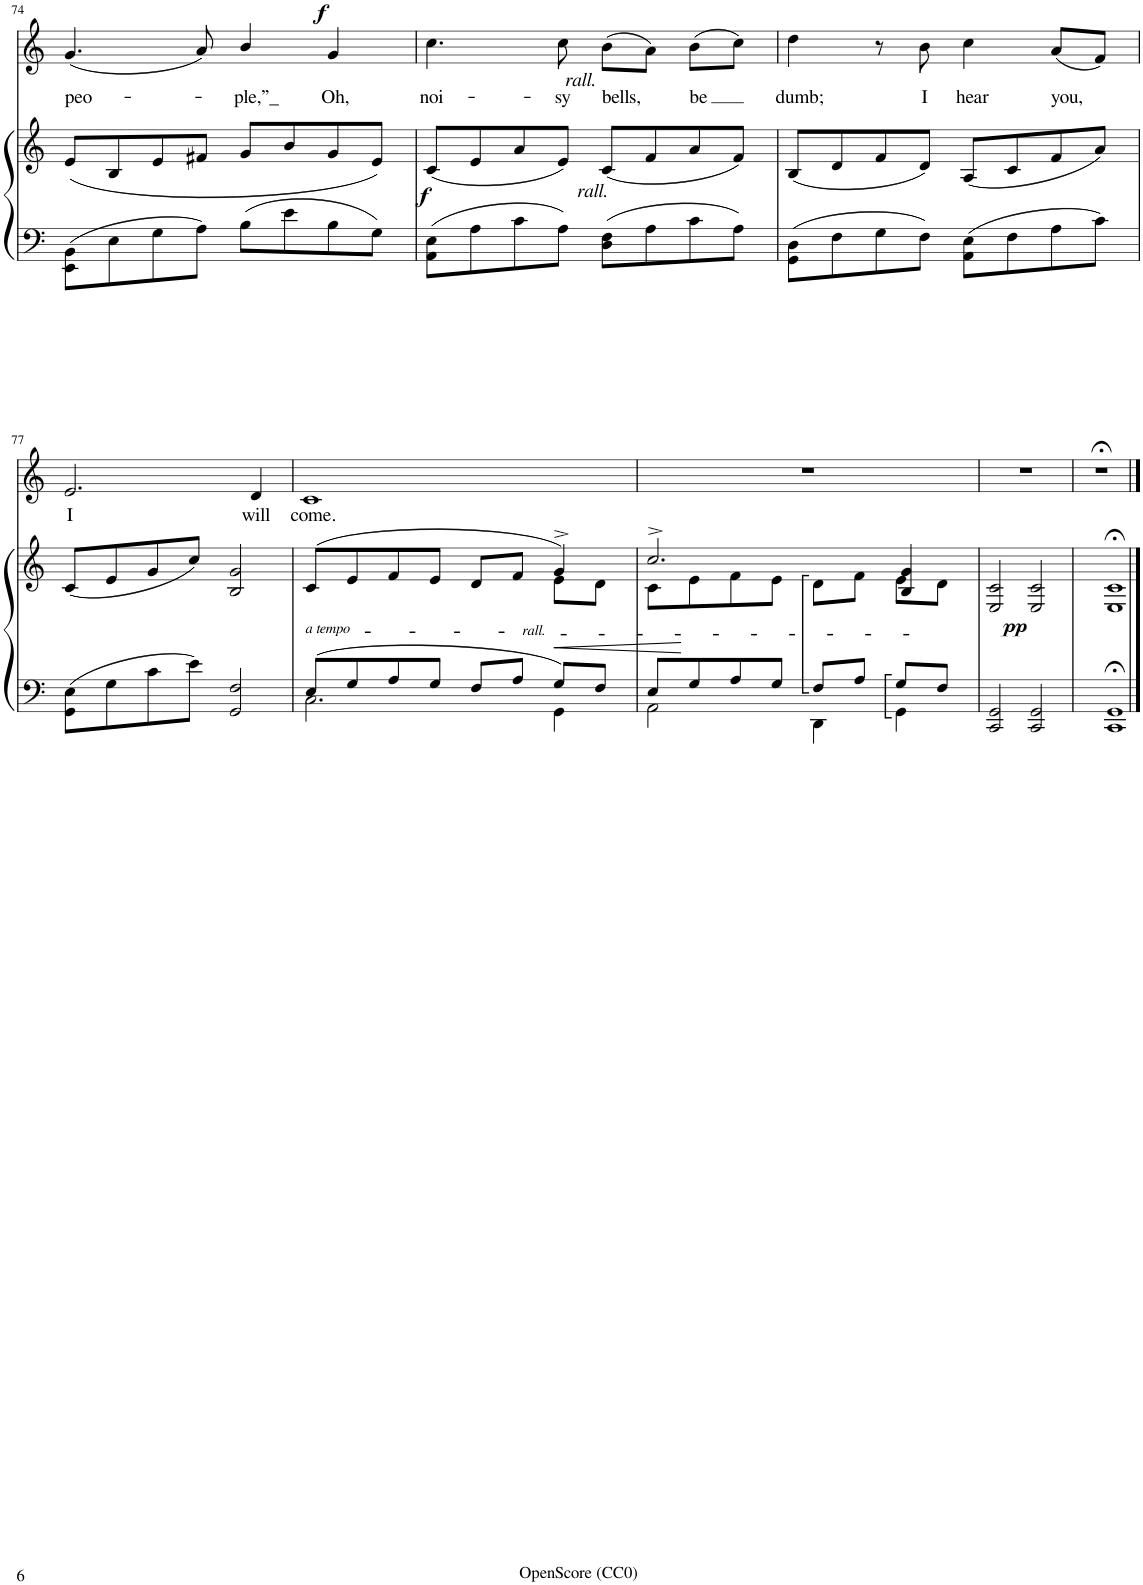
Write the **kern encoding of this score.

**kern	**kern	**dynam	**kern	**text	**dynam
*part2	*part2	*part2	*part1	*part1	*part1
*staff3	*staff2	*staff2/3	*staff1	*staff1	*staff1
*I"Piano	*	*	*I"Voice	*	*
*I'Pno	*	*	*	*	*
!!LO:PB:g=z
*clefF4	*clefG2	*	*clefG2	*	*
*k[]	*k[]	*	*k[]	*	*
*M4/4	*M4/4	*	*M4/4	*	*
=74	=74	=74	=74	=74	=74
!	!	!	!	!LO:LY:b	!
8EE\ 8BB\L	(8e/L	.	(4.g/	peo-	.
8E\	8B/	.	.	.	.
8G\	8e/	.	.	.	.
8A\J	8f#X/J	.	8a/)	.	.
!	!	!	!	!LO:LY:b	!
8B\L	8g/L	.	4b/	-ple,”_	.
8e\	8b/	.	.	.	.
!	!	!	!	!LO:LY:b	!LO:DY:a
8B\	8g/	.	4g/	Oh,	f
8G\J	8e/J)	.	.	.	.
=75	=75	=75	=75	=75	=75
!	!	!LO:DY:b	!	!LO:LY:b	!
8AA\ 8E\L	(8c/L	f	4.cc\	noi-	.
8A\	8e/	.	.	.	.
8c\	8a/	.	.	.	.
!	!	!	!LO:TX:b:i:t=rall.	!	!
!	!	!	!	!LO:LY:b	!
8A\J	8e/J)	.	8cc\	-sy	.
!	!LO:TX:b:i:t=rall.	!	!	!	!
!	!	!	!	!LO:LY:b	!
8D\ 8F\L	(8c/L	.	(8b\L	bells,	.
8A\	8f/	.	8a\J)	.	.
!	!	!	!	!LO:LY:b	!
8c\	8a/	.	(8b\L	be	.
8A\J	8f/J)	.	8cc\J)	.	.
=76	=76	=76	=76	=76	=76
!	!	!	!	!LO:LY:b	!
8GG\ 8D\L	(8B/L	.	4dd\	dumb;	.
8F\	8d/	.	.	.	.
8G\	8f/	.	8r	.	.
!	!	!	!	!LO:LY:b	!
8F\J	8d/J)	.	8b\	I	.
!	!	!	!	!LO:LY:b	!
8AA\ 8E\L	(8A/L	.	4cc\	hear	.
8F\	8c/	.	.	.	.
!	!	!	!	!LO:LY:b	!
8A\	8f/	.	(8a/L	you,	.
8c\J	8a/J)	.	8f/J)	.	.
!!LO:LB:g=z
=77	=77	=77	=77	=77	=77
!	!	!	!	!LO:LY:b	!
8GG\ 8E\L	(8c/L	.	2.e/	I	.
8G\	8e/	.	.	.	.
8c\	8g/	.	.	.	.
8e\J	8cc/J)	.	.	.	.
2GG/ 2F/	2B/ 2g/	.	.	.	.
!	!	!	!	!LO:LY:b	!
.	.	.	4d/	will	.
=78	=78	=78	=78	=78	=78
*^	*^	*	*	*	*
!	!	!LO:TX:b:t=a tempo	!	!	!	!	!
!	!	!	!	!	!	!LO:LY:b	!
8E/L	2.C\	(>8c/L	2.ryy	.	1c	come.	.
8G/	.	8e/	.	.	.	.	.
8A/	.	8f/	.	.	.	.	.
8G/J	.	8e/J	.	.	.	.	.
8F/L	.	8d/L	.	.	.	.	.
!	!	!LO:TX:b:t=rall.	!	!	!	!	!
8A/J	.	8f/J	.	.	.	.	.
!	!	!	!	!LO:HP:b	!	!	!
8G/L	4GG\	4g^/)	8e\L	<	.	.	.
8F/J	.	.	8d\J	.	.	.	.
=79	=79	=79	=79	=79	=79	=79	=79
8E/L	2AA\	2.cc^/	8c\L	.	1r	.	.
8G/	.	.	8e\	[	.	.	.
8A/	.	.	8f\	.	.	.	.
8G/J	.	.	8e\J	.	.	.	.
4DD::\	8F::/L	.	8d::\L	.	.	.	.
.	8A/J	.	8f\J	.	.	.	.
8G::/L	4GG\	4B/ 4g/	8e\L	.	.	.	.
8F/J	.	.	8d\J	.	.	.	.
*v	*v	*	*	*	*	*	*
*	*v	*v	*	*	*	*
=80	=80	=80	=80	=80	=80
2CC/ 2GG/	2E/ 2c/	.	1r	.	.
!	!	!LO:DY:b	!	!	!
2CC/ 2GG/	2E/ 2c/	pp	.	.	.
=81	=81	=81	=81	=81	=81
1CC;< 1GG;<	1E;< 1c;<	.	1r;<	.	.
==	==	==	==	==	==
*-	*-	*-	*-	*-	*-
